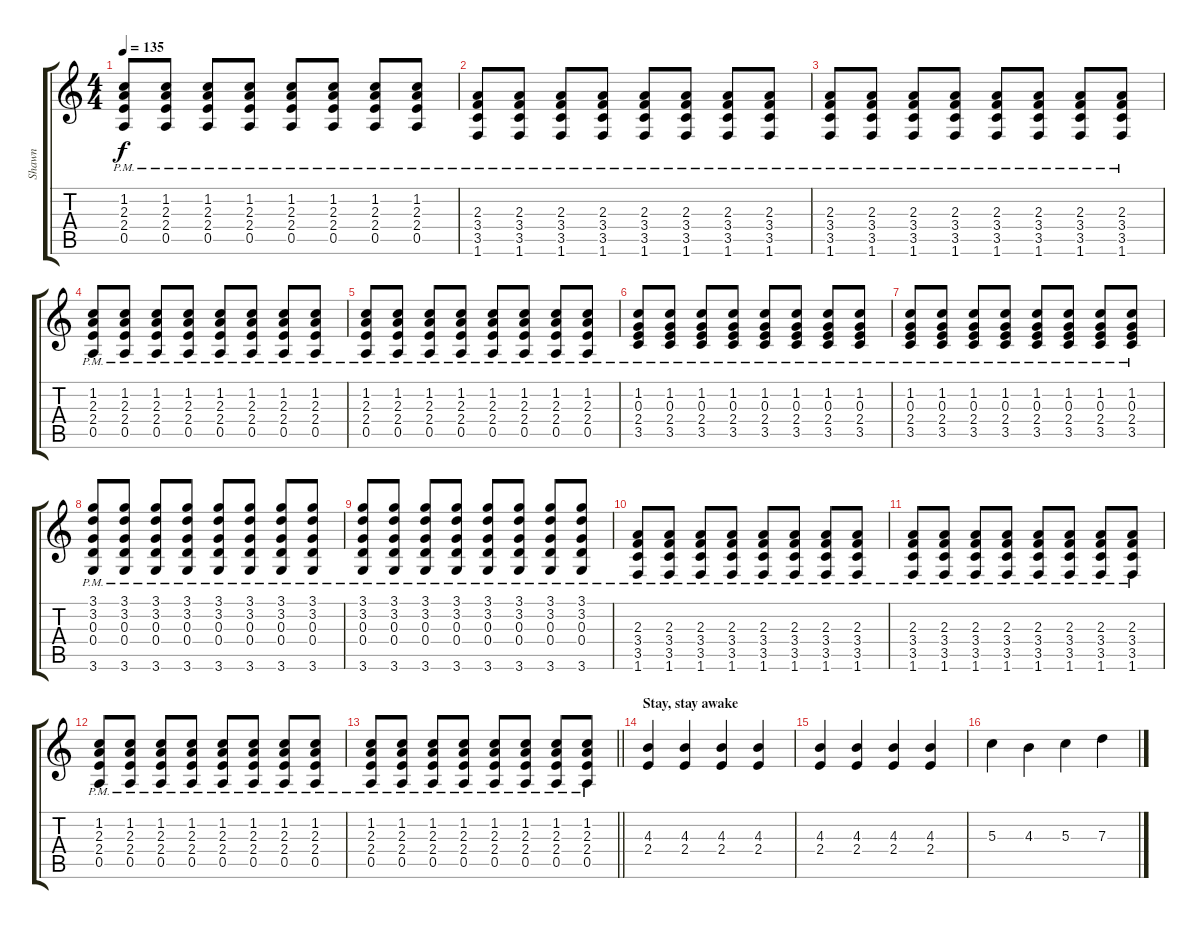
\track ("Shawn" "Shawn") {instrument electricguitarclean}
\staff {score tabs}
\tuning (E4 B3 G3 D3 A2 E2) {hide}
\ts (4 4)
\tempo 135
\clef g2
\ks c
(1.2{pm} 2.3{pm} 2.4{pm} 0.5{pm}).8{dy f} (1.2{pm} 2.3{pm} 2.4{pm} 0.5{pm}).8 (1.2{pm} 2.3{pm} 2.4{pm} 0.5{pm}).8 (1.2{pm} 2.3{pm} 2.4{pm} 0.5{pm}).8 (1.2{pm} 2.3{pm} 2.4{pm} 0.5{pm}).8 (1.2{pm} 2.3{pm} 2.4{pm} 0.5{pm}).8 (1.2{pm} 2.3{pm} 2.4{pm} 0.5{pm}).8 (1.2{pm} 2.3{pm} 2.4{pm} 0.5{pm}).8 |
(2.3{pm} 3.4{pm} 3.5{pm} 1.6{pm}).8 (2.3{pm} 3.4{pm} 3.5{pm} 1.6{pm}).8 (2.3{pm} 3.4{pm} 3.5{pm} 1.6{pm}).8 (2.3{pm} 3.4{pm} 3.5{pm} 1.6{pm}).8 (2.3{pm} 3.4{pm} 3.5{pm} 1.6{pm}).8 (2.3{pm} 3.4{pm} 3.5{pm} 1.6{pm}).8 (2.3{pm} 3.4{pm} 3.5{pm} 1.6{pm}).8 (2.3{pm} 3.4{pm} 3.5{pm} 1.6{pm}).8 |
(2.3{pm} 3.4{pm} 3.5{pm} 1.6{pm}).8 (2.3{pm} 3.4{pm} 3.5{pm} 1.6{pm}).8 (2.3{pm} 3.4{pm} 3.5{pm} 1.6{pm}).8 (2.3{pm} 3.4{pm} 3.5{pm} 1.6{pm}).8 (2.3{pm} 3.4{pm} 3.5{pm} 1.6{pm}).8 (2.3{pm} 3.4{pm} 3.5{pm} 1.6{pm}).8 (2.3{pm} 3.4{pm} 3.5{pm} 1.6{pm}).8 (2.3{pm} 3.4{pm} 3.5{pm} 1.6{pm}).8 |
(1.2{pm} 2.3{pm} 2.4{pm} 0.5{pm}).8 (1.2{pm} 2.3{pm} 2.4{pm} 0.5{pm}).8 (1.2{pm} 2.3{pm} 2.4{pm} 0.5{pm}).8 (1.2{pm} 2.3{pm} 2.4{pm} 0.5{pm}).8 (1.2{pm} 2.3{pm} 2.4{pm} 0.5{pm}).8 (1.2{pm} 2.3{pm} 2.4{pm} 0.5{pm}).8 (1.2{pm} 2.3{pm} 2.4{pm} 0.5{pm}).8 (1.2{pm} 2.3{pm} 2.4{pm} 0.5{pm}).8 |
(1.2{pm} 2.3{pm} 2.4{pm} 0.5{pm}).8 (1.2{pm} 2.3{pm} 2.4{pm} 0.5{pm}).8 (1.2{pm} 2.3{pm} 2.4{pm} 0.5{pm}).8 (1.2{pm} 2.3{pm} 2.4{pm} 0.5{pm}).8 (1.2{pm} 2.3{pm} 2.4{pm} 0.5{pm}).8 (1.2{pm} 2.3{pm} 2.4{pm} 0.5{pm}).8 (1.2{pm} 2.3{pm} 2.4{pm} 0.5{pm}).8 (1.2{pm} 2.3{pm} 2.4{pm} 0.5{pm}).8 |
(1.2{pm} 0.3{pm} 2.4{pm} 3.5{pm}).8 (1.2{pm} 0.3{pm} 2.4{pm} 3.5{pm}).8 (1.2{pm} 0.3{pm} 2.4{pm} 3.5{pm}).8 (1.2{pm} 0.3{pm} 2.4{pm} 3.5{pm}).8 (1.2{pm} 0.3{pm} 2.4{pm} 3.5{pm}).8 (1.2{pm} 0.3{pm} 2.4{pm} 3.5{pm}).8 (1.2{pm} 0.3{pm} 2.4{pm} 3.5{pm}).8 (1.2{pm} 0.3{pm} 2.4{pm} 3.5{pm}).8 |
(1.2{pm} 0.3{pm} 2.4{pm} 3.5{pm}).8 (1.2{pm} 0.3{pm} 2.4{pm} 3.5{pm}).8 (1.2{pm} 0.3{pm} 2.4{pm} 3.5{pm}).8 (1.2{pm} 0.3{pm} 2.4{pm} 3.5{pm}).8 (1.2{pm} 0.3{pm} 2.4{pm} 3.5{pm}).8 (1.2{pm} 0.3{pm} 2.4{pm} 3.5{pm}).8 (1.2{pm} 0.3{pm} 2.4{pm} 3.5{pm}).8 (1.2{pm} 0.3{pm} 2.4{pm} 3.5{pm}).8 |
(3.1{pm} 3.2{pm} 0.3{pm} 0.4{pm} 3.6{pm}).8 (3.1{pm} 3.2{pm} 0.3{pm} 0.4{pm} 3.6{pm}).8 (3.1{pm} 3.2{pm} 0.3{pm} 0.4{pm} 3.6{pm}).8 (3.1{pm} 3.2{pm} 0.3{pm} 0.4{pm} 3.6{pm}).8 (3.1{pm} 3.2{pm} 0.3{pm} 0.4{pm} 3.6{pm}).8 (3.1{pm} 3.2{pm} 0.3{pm} 0.4{pm} 3.6{pm}).8 (3.1{pm} 3.2{pm} 0.3{pm} 0.4{pm} 3.6{pm}).8 (3.1{pm} 3.2{pm} 0.3{pm} 0.4{pm} 3.6{pm}).8 |
(3.1{pm} 3.2{pm} 0.3{pm} 0.4{pm} 3.6{pm}).8 (3.1{pm} 3.2{pm} 0.3{pm} 0.4{pm} 3.6{pm}).8 (3.1{pm} 3.2{pm} 0.3{pm} 0.4{pm} 3.6{pm}).8 (3.1{pm} 3.2{pm} 0.3{pm} 0.4{pm} 3.6{pm}).8 (3.1{pm} 3.2{pm} 0.3{pm} 0.4{pm} 3.6{pm}).8 (3.1{pm} 3.2{pm} 0.3{pm} 0.4{pm} 3.6{pm}).8 (3.1{pm} 3.2{pm} 0.3{pm} 0.4{pm} 3.6{pm}).8 (3.1{pm} 3.2{pm} 0.3{pm} 0.4{pm} 3.6{pm}).8 |
(2.3{pm} 3.4{pm} 3.5{pm} 1.6{pm}).8 (2.3{pm} 3.4{pm} 3.5{pm} 1.6{pm}).8 (2.3{pm} 3.4{pm} 3.5{pm} 1.6{pm}).8 (2.3{pm} 3.4{pm} 3.5{pm} 1.6{pm}).8 (2.3{pm} 3.4{pm} 3.5{pm} 1.6{pm}).8 (2.3{pm} 3.4{pm} 3.5{pm} 1.6{pm}).8 (2.3{pm} 3.4{pm} 3.5{pm} 1.6{pm}).8 (2.3{pm} 3.4{pm} 3.5{pm} 1.6{pm}).8 |
(2.3{pm} 3.4{pm} 3.5{pm} 1.6{pm}).8 (2.3{pm} 3.4{pm} 3.5{pm} 1.6{pm}).8 (2.3{pm} 3.4{pm} 3.5{pm} 1.6{pm}).8 (2.3{pm} 3.4{pm} 3.5{pm} 1.6{pm}).8 (2.3{pm} 3.4{pm} 3.5{pm} 1.6{pm}).8 (2.3{pm} 3.4{pm} 3.5{pm} 1.6{pm}).8 (2.3{pm} 3.4{pm} 3.5{pm} 1.6{pm}).8 (2.3{pm} 3.4{pm} 3.5{pm} 1.6{pm}).8 |
(1.2{pm} 2.3{pm} 2.4{pm} 0.5{pm}).8 (1.2{pm} 2.3{pm} 2.4{pm} 0.5{pm}).8 (1.2{pm} 2.3{pm} 2.4{pm} 0.5{pm}).8 (1.2{pm} 2.3{pm} 2.4{pm} 0.5{pm}).8 (1.2{pm} 2.3{pm} 2.4{pm} 0.5{pm}).8 (1.2{pm} 2.3{pm} 2.4{pm} 0.5{pm}).8 (1.2{pm} 2.3{pm} 2.4{pm} 0.5{pm}).8 (1.2{pm} 2.3{pm} 2.4{pm} 0.5{pm}).8 |
\barLineRight lightlight
(1.2{pm} 2.3{pm} 2.4{pm} 0.5{pm}).8 (1.2{pm} 2.3{pm} 2.4{pm} 0.5{pm}).8 (1.2{pm} 2.3{pm} 2.4{pm} 0.5{pm}).8 (1.2{pm} 2.3{pm} 2.4{pm} 0.5{pm}).8 (1.2{pm} 2.3{pm} 2.4{pm} 0.5{pm}).8 (1.2{pm} 2.3{pm} 2.4{pm} 0.5{pm}).8 (1.2{pm} 2.3{pm} 2.4{pm} 0.5{pm}).8 (1.2{pm} 2.3{pm} 2.4{pm} 0.5{pm}).8 |
\section ("" "Stay, stay awake")
(4.3 2.4).4 (4.3 2.4).4 (4.3 2.4).4 (4.3 2.4).4 |
(4.3 2.4).4 (4.3 2.4).4 (4.3 2.4).4 (4.3 2.4).4 |
5.3.4 4.3.4 5.3.4 7.3.4
